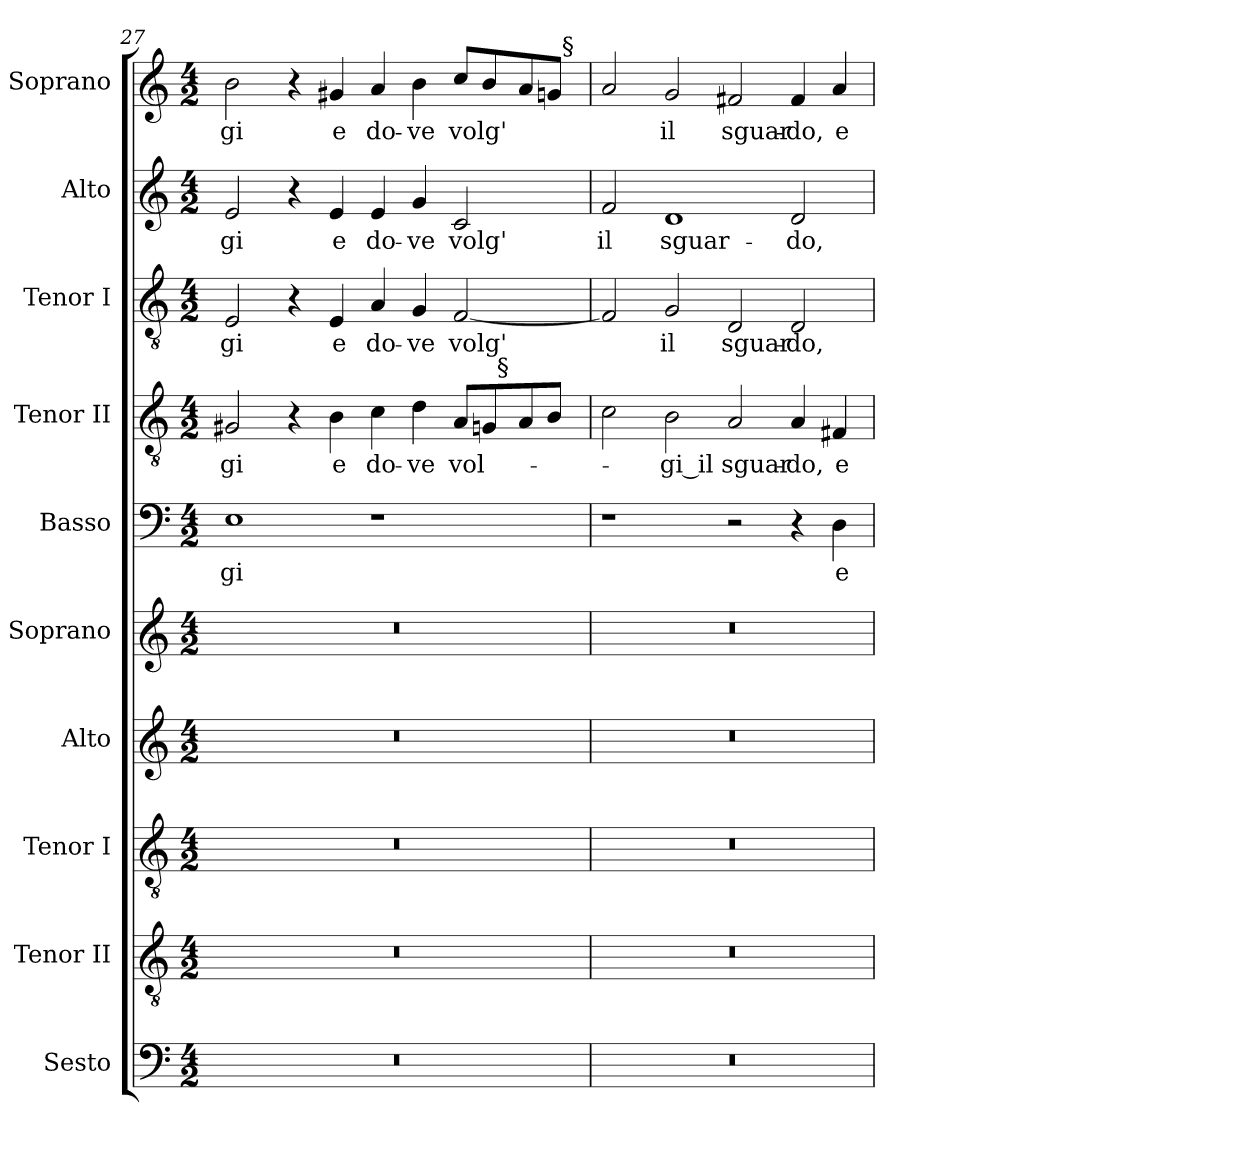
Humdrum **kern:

**kern	**kern	**kern	**kern	**kern	**kern	**text	**kern	**text	**kern	**text	**kern	**text	**kern	**text
*part10	*part9	*part8	*part7	*part6	*part5	*part5	*part4	*part4	*part3	*part3	*part2	*part2	*part1	*part1
*staff10	*staff9	*staff8	*staff7	*staff6	*staff5	*staff5	*staff4	*staff4	*staff3	*staff3	*staff2	*staff2	*staff1	*staff1
*I"Sesto	*I"Tenor II	*I"Tenor I	*I"Alto	*I"Soprano	*I"Basso	*	*I"Tenor II	*	*I"Tenor I	*	*I"Alto	*	*I"Soprano	*
*	*I'T.	*I'T.	*I'A.	*I'Sop.	*	*	*I'T.	*	*I'T.	*	*I'A.	*	*I'Sop.	*
*clefF4	*clefGv2	*clefGv2	*clefG2	*clefG2	*clefF4	*	*clefGv2	*	*clefGv2	*	*clefG2	*	*clefG2	*
*	*ITrd7c12	*ITrd7c12	*	*	*	*	*ITrd7c12	*	*ITrd7c12	*	*	*	*	*
*k[]	*k[]	*k[]	*k[]	*k[]	*k[]	*	*k[]	*	*k[]	*	*k[]	*	*k[]	*
*C:	*C:	*C:	*C:	*C:	*C:	*	*C:	*	*C:	*	*C:	*	*C:	*
*M4/2	*M4/2	*M4/2	*M4/2	*M4/2	*M4/2	*	*M4/2	*	*M4/2	*	*M4/2	*	*M4/2	*
=27	=27	=27	=27	=27	=27	=27	=27	=27	=27	=27	=27	=27	=27	=27
!LO:N:vis=1	!LO:N:vis=1	!LO:N:vis=1	!LO:N:vis=1	!LO:N:vis=1	!	!	!	!	!	!	!	!	!	!
!	!	!	!	!	!	!LO:LY:b:color=#000000	!	!	!	!	!	!	!	!
!	!	!	!	!	!	!	!	!LO:LY:b:color=#000000	!	!	!	!	!	!
!	!	!	!	!	!	!	!	!	!	!LO:LY:b:color=#000000	!	!	!	!
!	!	!	!	!	!	!	!	!	!	!	!	!LO:LY:b:color=#000000	!	!
!	!	!	!	!	!	!	!	!	!	!	!	!	!	!LO:LY:b:color=#000000
*	*	*	*	*	*	*	*^	*	*	*	*	*	*^	*
0r	0r	0r	0r	0r	1Ei	-gi	2GG#Xi/	1ryy	-gi	2EEi/	-gi	2ei/	-gi	2bi\	1ryy	-gi
.	.	.	.	.	.	.	4r	.	.	4r	.	4r	.	4r	.	.
!	!	!	!	!	!	!	!	!	!LO:LY:b:color=#000000	!	!	!	!	!	!	!
!	!	!	!	!	!	!	!	!	!	!	!LO:LY:b:color=#000000	!	!	!	!	!
!	!	!	!	!	!	!	!	!	!	!	!	!	!LO:LY:b:color=#000000	!	!	!
!	!	!	!	!	!	!	!	!	!	!	!	!	!	!	!	!LO:LY:b:color=#000000
.	.	.	.	.	.	.	4BBi\	.	e	4EEi/	e	4ei/	e	4g#Xi/	.	e
!	!	!	!	!	!	!	!	!	!LO:LY:b:color=#000000	!	!	!	!	!	!	!
!	!	!	!	!	!	!	!	!	!	!	!LO:LY:b:color=#000000	!	!	!	!	!
!	!	!	!	!	!	!	!	!	!	!	!	!	!LO:LY:b:color=#000000	!	!	!
!	!	!	!	!	!	!	!	!	!	!	!	!	!	!	!	!LO:LY:b:color=#000000
.	.	.	.	.	1r	.	4Ci\	2ryy	do-	4AAi/	do-	4ei/	do-	4ai/	2ryy	do-
!	!	!	!	!	!	!	!	!	!LO:LY:b:color=#000000	!	!	!	!	!	!	!
!	!	!	!	!	!	!	!	!	!	!	!LO:LY:b:color=#000000	!	!	!	!	!
!	!	!	!	!	!	!	!	!	!	!	!	!	!LO:LY:b:color=#000000	!	!	!
!	!	!	!	!	!	!	!	!	!	!	!	!	!	!	!	!LO:LY:b:color=#000000
.	.	.	.	.	.	.	4Di\	.	-ve	4GGi/	-ve	4gi/	-ve	4bi\	.	-ve
!	!	!	!	!	!	!	!	!	!LO:LY:b:color=#000000	!	!	!	!	!	!	!
!	!	!	!	!	!	!	!	!	!	!	!LO:LY:b:color=#000000	!	!	!	!	!
!	!	!	!	!	!	!	!	!	!	!	!	!	!LO:LY:b:color=#000000	!	!	!
!	!	!	!	!	!	!	!	!	!	!	!	!	!	!	!	!LO:LY:b:color=#000000
.	.	.	.	.	.	.	8AAi/L	8ryy	vol-	[2FFi/	volg'	2ci/	volg'	8cci/L	4ryy	volg'
.	.	.	.	.	.	.	8GGi/	32ryy	.	.	.	.	.	8bi/	.	.
.	.	.	.	.	.	.	.	256ryy	.	.	.	.	.	.	.	.
!	!	!	!	!	!	!	!	!LO:TX:a:t=§	!	!	!	!	!	!	!	!
.	.	.	.	.	.	.	.	4ryy	.	.	.	.	.	.	.	.
.	.	.	.	.	.	.	8AAi/	.	.	.	.	.	.	8ai/	8ryy	.
.	.	.	.	.	.	.	8BBi/J	.	.	.	.	.	.	8gi/J	32ryy	.
.	.	.	.	.	.	.	.	.	.	.	.	.	.	.	256ryy	.
!	!	!	!	!	!	!	!	!	!	!	!	!	!	!	!LO:TX:a:t=§	!
.	.	.	.	.	.	.	.	16ryy	.	.	.	.	.	.	16ryy	.
.	.	.	.	.	.	.	.	64..ryy	.	.	.	.	.	.	64..ryy	.
=28	=28	=28	=28	=28	=28	=28	=28	=28	=28	=28	=28	=28	=28	=28	=28	=28
!LO:N:vis=1	!LO:N:vis=1	!LO:N:vis=1	!LO:N:vis=1	!LO:N:vis=1	!	!	!	!	!	!	!	!	!	!	!	!
*	*	*	*	*	*	*	*v	*v	*	*	*	*	*	*v	*v	*
*	*	*	*	*	*	*	*^	*	*	*	*	*	*^	*
!	!	!	!	!	!	!	!	!	!	!	!	!	!LO:LY:b:color=#000000	!	!	!
*	*	*	*	*	*	*	*v	*v	*	*	*	*	*	*v	*v	*
0r	0r	0r	0r	0r	1r	.	2Ci\	.	2FFi/]	.	2fi/	il	2ai/	.
!	!	!	!	!	!	!	!	!LO:LY:b:color=#000000	!	!	!	!	!	!
!	!	!	!	!	!	!	!	!	!	!LO:LY:b:color=#000000	!	!	!	!
!	!	!	!	!	!	!	!	!	!	!	!	!LO:LY:b:color=#000000	!	!
!	!	!	!	!	!	!	!	!	!	!	!	!	!	!LO:LY:b:color=#000000
.	.	.	.	.	.	.	2BBi\	-gi_il	2GGi/	il	1di	sguar-	2gi/	il
!	!	!	!	!	!	!	!	!LO:LY:b:color=#000000	!	!	!	!	!	!
!	!	!	!	!	!	!	!	!	!	!LO:LY:b:color=#000000	!	!	!	!
!	!	!	!	!	!	!	!	!	!	!	!	!	!	!LO:LY:b:color=#000000
.	.	.	.	.	2r	.	2AAi/	sguar-	2DDi/	sguar-	.	.	2f#Xi/	sguar-
!	!	!	!	!	!	!	!	!LO:LY:b:color=#000000	!	!	!	!	!	!
!	!	!	!	!	!	!	!	!	!	!LO:LY:b:color=#000000	!	!	!	!
!	!	!	!	!	!	!	!	!	!	!	!	!LO:LY:b:color=#000000	!	!
!	!	!	!	!	!	!	!	!	!	!	!	!	!	!LO:LY:b:color=#000000
.	.	.	.	.	4r	.	4AAi/	-do,	2DDi/	-do,	2di/	-do,	4f#i/	-do,
!	!	!	!	!	!	!LO:LY:b:color=#000000	!	!	!	!	!	!	!	!
!	!	!	!	!	!	!	!	!LO:LY:b:color=#000000	!	!	!	!	!	!
!	!	!	!	!	!	!	!	!	!	!	!	!	!	!LO:LY:b:color=#000000
.	.	.	.	.	4Di\	e	4FF#Xi/	e	.	.	.	.	4ai/	e
=	=	=	=	=	=	=	=	=	=	=	=	=	=	=
*-	*-	*-	*-	*-	*-	*-	*-	*-	*-	*-	*-	*-	*-	*-
